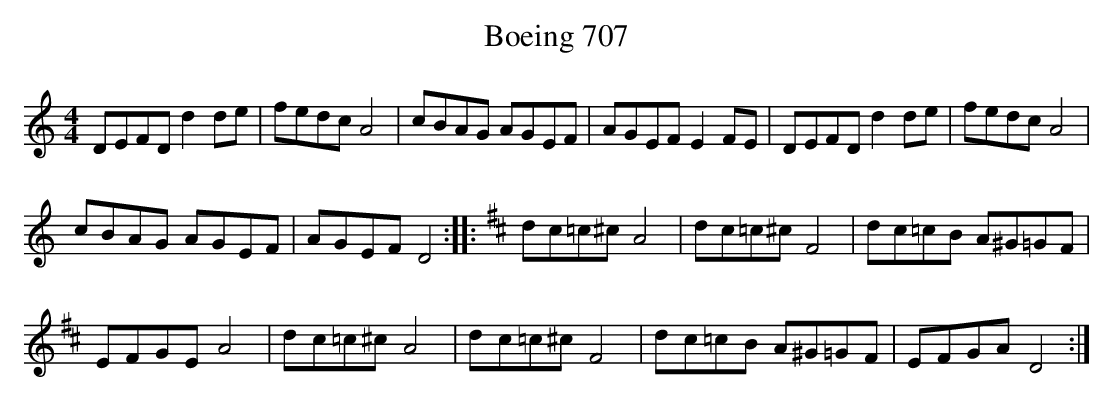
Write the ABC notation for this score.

X:1
T:Boeing 707
L:1/8
M:4/4
K:A minor
DEFD d2de | fedc A4 | cBAG AGEF | AGEF E2FE | DEFD d2de | fedc A4 |
cBAG AGEF | AGEF D4 :: [K:D] dc=c^c A4 | dc=c^c F4 | dc=cB A^G=GF |
EFGE A4 | dc=c^c A4 | dc=c^c F4 | dc=cB A^G=GF | EFGA D4 :|
